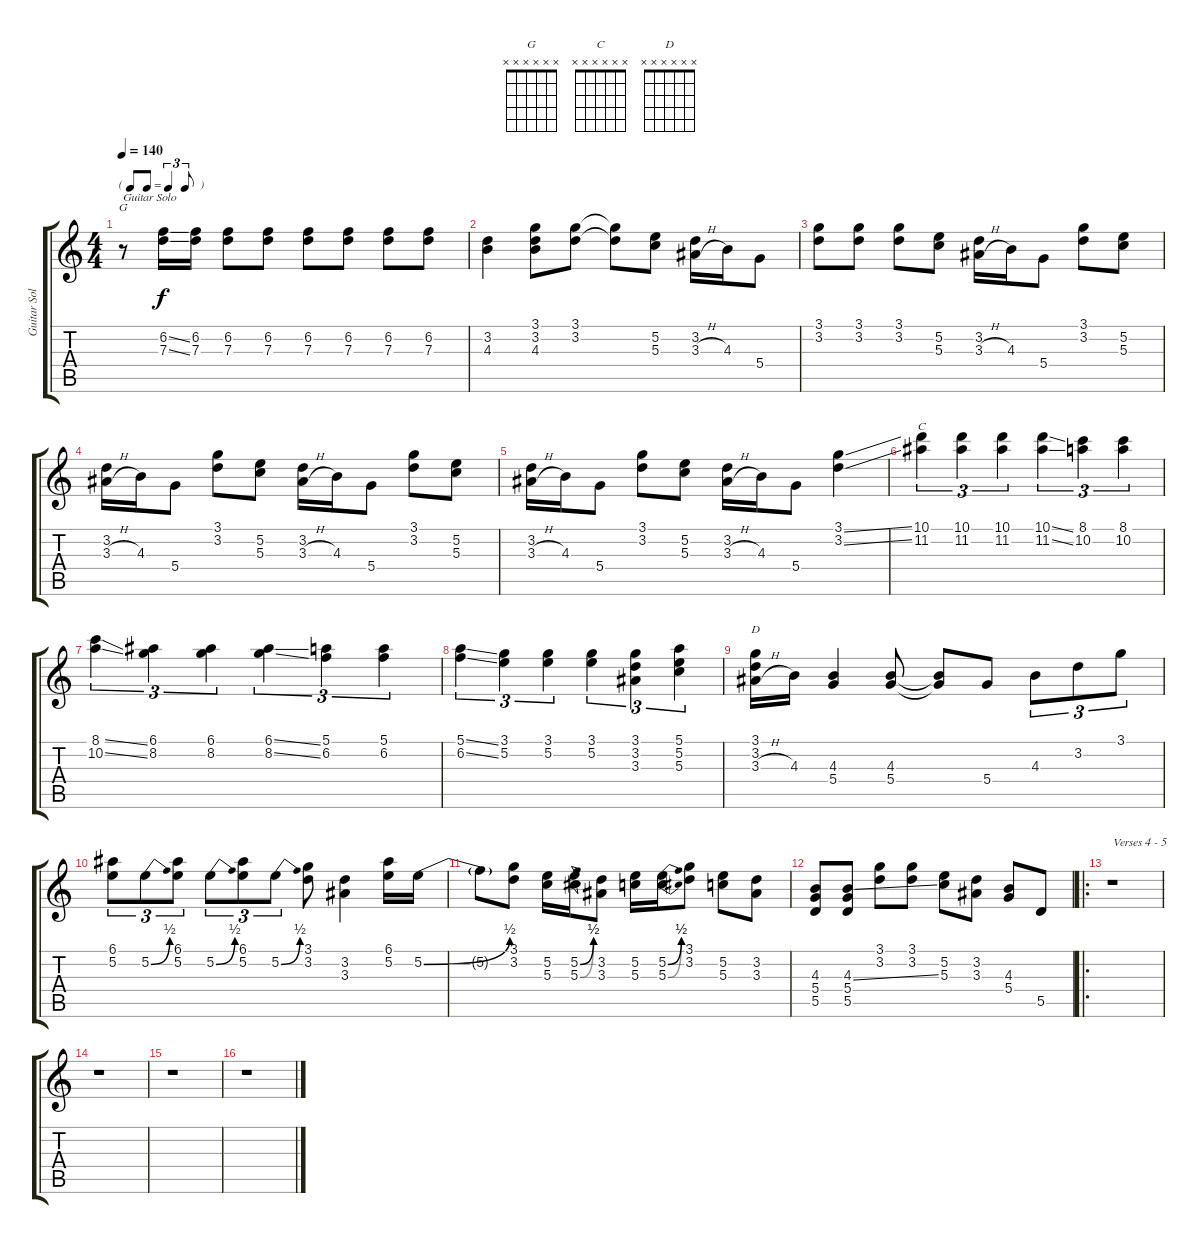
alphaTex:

\track ("Guitar Solo" "Guitar Sol") {instrument electricguitarclean}
\staff {score tabs}
\tuning (E4 B3 G3 D3 A2 E2) {hide}
\chord ("G" x x x x x x) {firstfret 0}
\chord ("C" x x x x x x) {firstfret 0}
\chord ("D" x x x x x x) {firstfret 0}
\ts (4 4)
\tf triplet8th
\tempo 140
\clef g2
\ks c
r.8{ch "G" txt "Guitar Solo" dy f} (6.2{ss} 7.3{ss}).16 (6.2 7.3).16 (6.2 7.3).8 (6.2 7.3).8 (6.2 7.3).8 (6.2 7.3).8 (6.2 7.3).8 (6.2 7.3).8 |
(3.2 4.3).4 (3.1 3.2 4.3).8 (3.1 3.2).8 (3.1{t} 3.2{t}).8 (5.2 5.3).8 (3.2 3.3{h}).16 4.3.16 5.4.8 |
(3.1 3.2).8 (3.1 3.2).8 (3.1 3.2).8 (5.2 5.3).8 (3.2 3.3{h}).16 4.3.16 5.4.8 (3.1 3.2).8 (5.2 5.3).8 |
(3.2 3.3{h}).16 4.3.16 5.4.8 (3.1 3.2).8 (5.2 5.3).8 (3.2 3.3{h}).16 4.3.16 5.4.8 (3.1 3.2).8 (5.2 5.3).8 |
(3.2 3.3{h}).16 4.3.16 5.4.8 (3.1 3.2).8 (5.2 5.3).8 (3.2 3.3{h}).16 4.3.16 5.4.8 (3.1{ss} 3.2{ss}).4 |
(10.1 11.2).4{tu (3 2) ch "C"} (10.1 11.2).4{tu (3 2)} (10.1 11.2).4{tu (3 2)} (10.1{ss} 11.2{ss}).4{tu (3 2)} (8.1 10.2).4{tu (3 2)} (8.1 10.2).4{tu (3 2)} |
(8.1{ss} 10.2{ss}).4{tu (3 2)} (6.1 8.2).4{tu (3 2)} (6.1 8.2).4{tu (3 2)} (6.1{ss} 8.2{ss}).4{tu (3 2)} (5.1 6.2).4{tu (3 2)} (5.1 6.2).4{tu (3 2)} |
(5.1{ss} 6.2{ss}).4{tu (3 2)} (3.1 5.2).4{tu (3 2)} (3.1 5.2).4{tu (3 2)} (3.1 5.2).4{tu (3 2)} (3.1 3.2 3.3).4{tu (3 2)} (5.1 5.2 5.3).4{tu (3 2)} |
(3.1 3.2 3.3{h}).16{ch "D"} 4.3.16 (4.3 5.4).4 (4.3 5.4).8 (4.3{t} 5.4{t}).8 5.4.8 4.3.8{tu (3 2)} 3.2.8{tu (3 2)} 3.1.8{tu (3 2)} |
(6.1 5.2).8{tu (3 2)} 5.2{be (bend 0 0 60 2)}.8{tu (3 2)} (6.1 5.2).8{tu (3 2)} 5.2{be (bend 0 0 60 2)}.8{tu (3 2)} (6.1 5.2).8{tu (3 2)} 5.2{be (bend 0 0 60 2)}.8{tu (3 2)} (3.1 3.2).8 (3.2 3.3).4 (6.1 5.2).16 5.2{be (bend 0 0 60 2)}.16 |
5.2{t}.8 (3.1 3.2).8 (5.2 5.3).16 (5.2{be (bend 0 0 60 2)} 5.3{be (bend 0 0 60 2)}).16 (3.2 3.3).8 (5.2 5.3).16 (5.2{be (bend 0 0 60 2)} 5.3{be (bend 0 0 60 2)}).16 (3.1 3.2).8 (5.2 5.3).8 (3.2 3.3).8 |
(4.3 5.4 5.5).8 (4.3{ss} 5.4 5.5).8 (3.1 3.2).8 (3.1 3.2).8 (5.2 5.3).8 (3.2 3.3).8 (4.3 5.4).8 5.5.8 |
\ro
r.1{txt "Verses 4 - 5"} |
r.1 |
r.1 |
r.1
